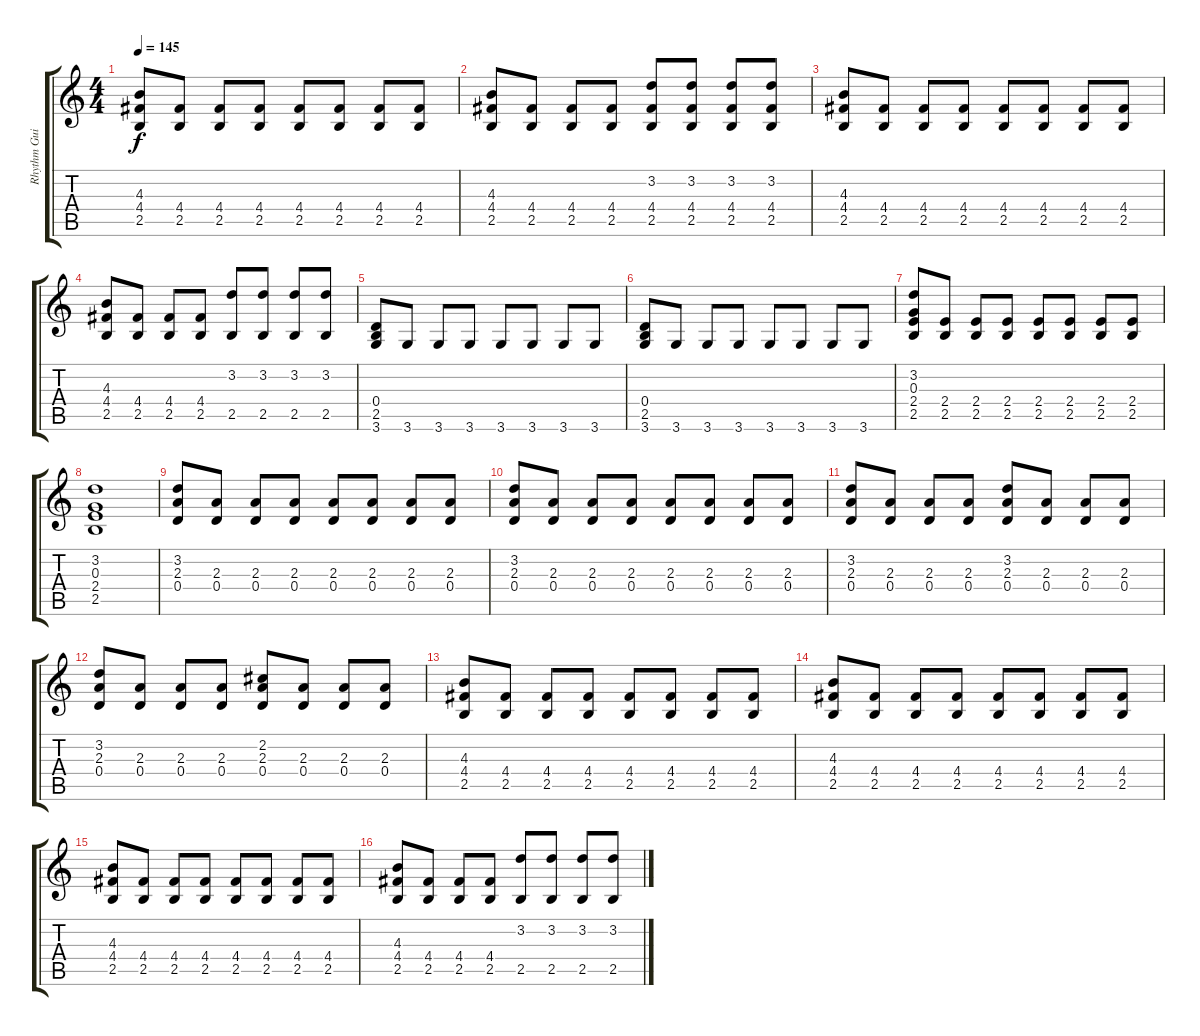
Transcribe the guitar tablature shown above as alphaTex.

\track ("Rhythm Guitar" "Rhythm Gui") {instrument distortionguitar}
\staff {score tabs}
\tuning (E4 B3 G3 D3 A2 E2) {hide}
\ts (4 4)
\tempo 145
\clef g2
\ks c
(4.3 4.4 2.5).8{dy f} (4.4 2.5).8 (4.4 2.5).8 (4.4 2.5).8 (4.4 2.5).8 (4.4 2.5).8 (4.4 2.5).8 (4.4 2.5).8 |
(4.3 4.4 2.5).8 (4.4 2.5).8 (4.4 2.5).8 (4.4 2.5).8 (3.2 4.4 2.5).8 (3.2 4.4 2.5).8 (3.2 4.4 2.5).8 (3.2 4.4 2.5).8 |
(4.3 4.4 2.5).8 (4.4 2.5).8 (4.4 2.5).8 (4.4 2.5).8 (4.4 2.5).8 (4.4 2.5).8 (4.4 2.5).8 (4.4 2.5).8 |
(4.3 4.4 2.5).8 (4.4 2.5).8 (4.4 2.5).8 (4.4 2.5).8 (3.2 2.5).8 (3.2 2.5).8 (3.2 2.5).8 (3.2 2.5).8 |
(0.4 2.5 3.6).8 3.6.8 3.6.8 3.6.8 3.6.8 3.6.8 3.6.8 3.6.8 |
(0.4 2.5 3.6).8 3.6.8 3.6.8 3.6.8 3.6.8 3.6.8 3.6.8 3.6.8 |
(3.2 0.3 2.4 2.5).8 (2.4 2.5).8 (2.4 2.5).8 (2.4 2.5).8 (2.4 2.5).8 (2.4 2.5).8 (2.4 2.5).8 (2.4 2.5).8 |
(3.2 0.3 2.4 2.5).1 |
(3.2 2.3 0.4).8 (2.3 0.4).8 (2.3 0.4).8 (2.3 0.4).8 (2.3 0.4).8 (2.3 0.4).8 (2.3 0.4).8 (2.3 0.4).8 |
(3.2 2.3 0.4).8 (2.3 0.4).8 (2.3 0.4).8 (2.3 0.4).8 (2.3 0.4).8 (2.3 0.4).8 (2.3 0.4).8 (2.3 0.4).8 |
(3.2 2.3 0.4).8 (2.3 0.4).8 (2.3 0.4).8 (2.3 0.4).8 (3.2 2.3 0.4).8 (2.3 0.4).8 (2.3 0.4).8 (2.3 0.4).8 |
(3.2 2.3 0.4).8 (2.3 0.4).8 (2.3 0.4).8 (2.3 0.4).8 (2.2 2.3 0.4).8 (2.3 0.4).8 (2.3 0.4).8 (2.3 0.4).8 |
(4.3 4.4 2.5).8 (4.4 2.5).8 (4.4 2.5).8 (4.4 2.5).8 (4.4 2.5).8 (4.4 2.5).8 (4.4 2.5).8 (4.4 2.5).8 |
(4.3 4.4 2.5).8 (4.4 2.5).8 (4.4 2.5).8 (4.4 2.5).8 (4.4 2.5).8 (4.4 2.5).8 (4.4 2.5).8 (4.4 2.5).8 |
(4.3 4.4 2.5).8 (4.4 2.5).8 (4.4 2.5).8 (4.4 2.5).8 (4.4 2.5).8 (4.4 2.5).8 (4.4 2.5).8 (4.4 2.5).8 |
(4.3 4.4 2.5).8 (4.4 2.5).8 (4.4 2.5).8 (4.4 2.5).8 (3.2 2.5).8 (3.2 2.5).8 (3.2 2.5).8 (3.2 2.5).8
